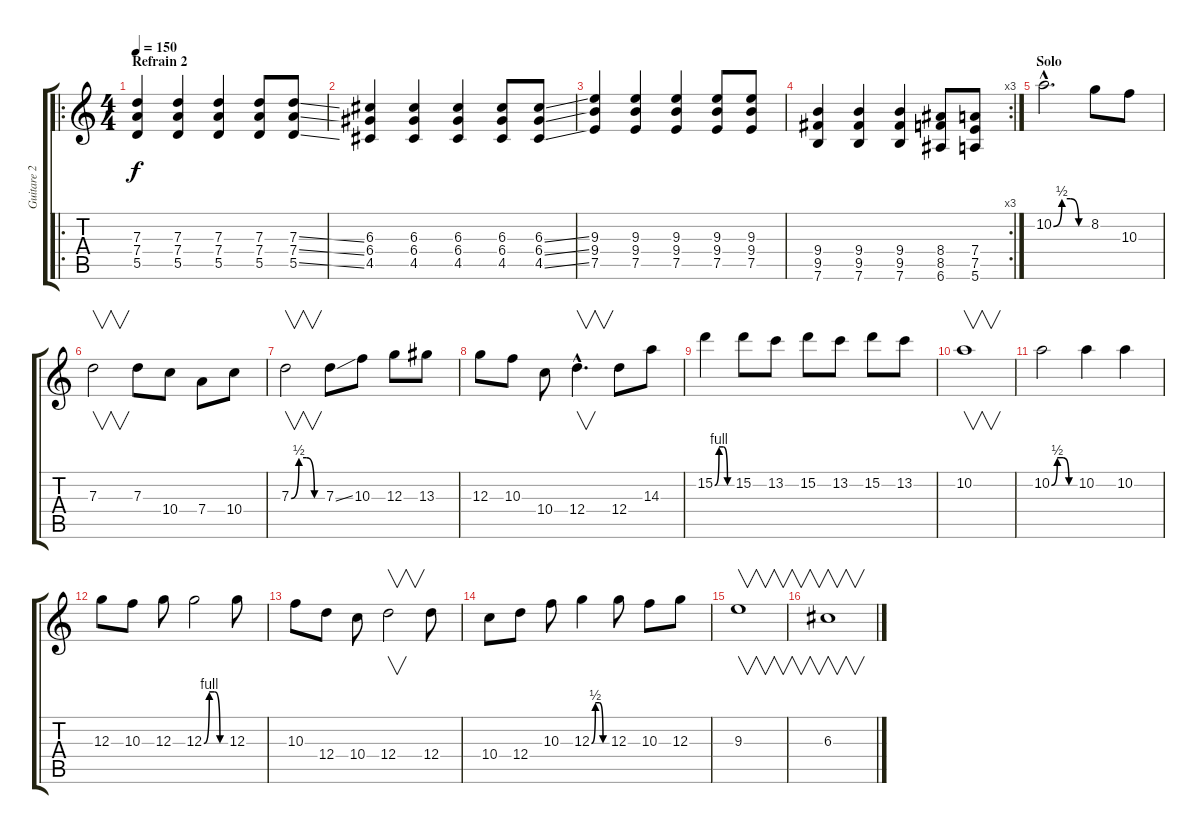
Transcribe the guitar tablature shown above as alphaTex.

\track ("Guitare 2 + Solo" "Guitare 2 ") {instrument distortionguitar}
\staff {score tabs}
\tuning (E4 B3 G3 D3 A2 E2) {hide}
\ro
\ts (4 4)
\section ("" "Refrain 2")
\tempo 150
\clef g2
\ks c
(7.3 7.4 5.5).4{dy f} (7.3 7.4 5.5).4 (7.3 7.4 5.5).4 (7.3 7.4 5.5).8 (7.3{ss} 7.4{ss} 5.5{ss}).8 |
(6.3 6.4 4.5).4 (6.3 6.4 4.5).4 (6.3 6.4 4.5).4 (6.3 6.4 4.5).8 (6.3{ss} 6.4{ss} 4.5{ss}).8 |
(9.3 9.4 7.5).4 (9.3 9.4 7.5).4 (9.3 9.4 7.5).4 (9.3 9.4 7.5).8 (9.3 9.4 7.5).8 |
\rc 3
(9.4 9.5 7.6).4 (9.4 9.5 7.6).4 (9.4 9.5 7.6).4 (8.4 8.5 6.6).8 (7.4 7.5 5.6).8 |
\section ("" "Solo")
10.2{be (custom 0 0 15 2 30 2 45 0 60 0) hac}.2{d} 8.2.8 10.3.8 |
7.3.2{v} 7.3.8 10.4.8 7.4.8 10.4.8 |
7.3{be (custom 0 0 15 2 30 2 45 0 60 0)}.2{v} 7.3{ss}.8 10.3.8 12.3.8 13.3.8 |
12.3.8 10.3.8 10.4.8 12.4{hac}.4{v d} 12.4.8 14.3.8 |
15.2{be (custom 0 0 15 4 30 4 45 0 60 0)}.4 15.2.8 13.2.8 15.2.8 13.2.8 15.2.8 13.2.8 |
10.2.1{v} |
10.2{be (custom 0 0 15 2 30 2 45 0 60 0)}.2 10.2.4 10.2.4 |
12.3.8 10.3.8 12.3.8 12.3{be (custom 0 0 15 4 30 4 45 0 60 0)}.2 12.3.8 |
10.3.8 12.4.8 10.4.8 12.4.2{v} 12.4.8 |
10.4.8 12.4.8 10.3.8 12.3{be (custom 0 0 15 2 30 2 45 0 60 0)}.4 12.3.8 10.3.8 12.3.8 |
9.3.1{v} |
6.3.1{v}
